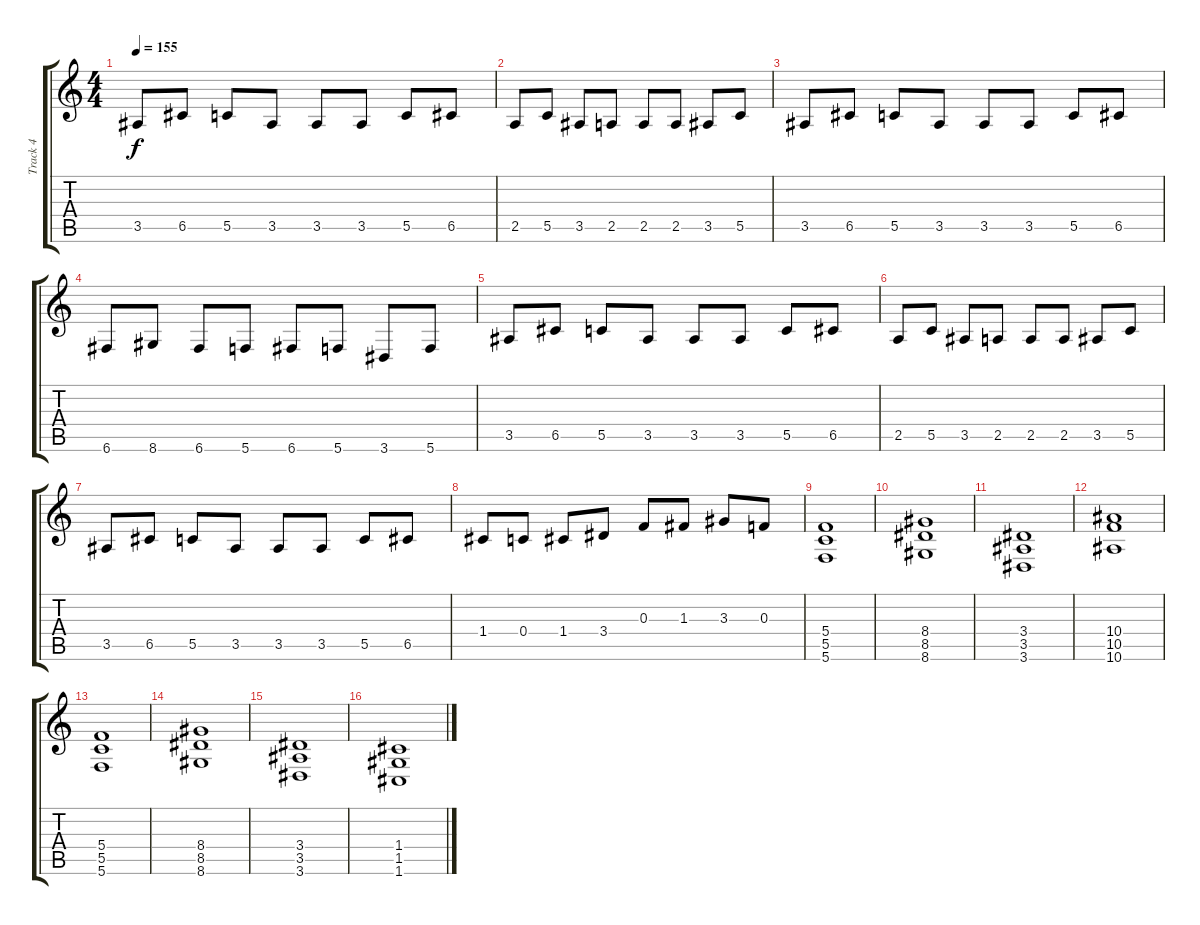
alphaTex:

\track ("Track 4" "Track 4") {instrument distortionguitar}
\staff {score tabs}
\tuning (D4 A3 F3 C3 G2 C2) {hide}
\ts (4 4)
\tempo 155
\clef g2
\ks c
3.5.8{dy f} 6.5.8 5.5.8 3.5.8 3.5.8 3.5.8 5.5.8 6.5.8 |
2.5.8 5.5.8 3.5.8 2.5.8 2.5.8 2.5.8 3.5.8 5.5.8 |
3.5.8 6.5.8 5.5.8 3.5.8 3.5.8 3.5.8 5.5.8 6.5.8 |
6.6.8 8.6.8 6.6.8 5.6.8 6.6.8 5.6.8 3.6.8 5.6.8 |
3.5.8 6.5.8 5.5.8 3.5.8 3.5.8 3.5.8 5.5.8 6.5.8 |
2.5.8 5.5.8 3.5.8 2.5.8 2.5.8 2.5.8 3.5.8 5.5.8 |
3.5.8 6.5.8 5.5.8 3.5.8 3.5.8 3.5.8 5.5.8 6.5.8 |
1.4.8 0.4.8 1.4.8 3.4.8 0.3.8 1.3.8 3.3.8 0.3.8 |
(5.4 5.5 5.6).1 |
(8.4 8.5 8.6).1 |
(3.4 3.5 3.6).1 |
(10.4 10.5 10.6).1 |
(5.4 5.5 5.6).1 |
(8.4 8.5 8.6).1 |
(3.4 3.5 3.6).1 |
(1.4 1.5 1.6).1
